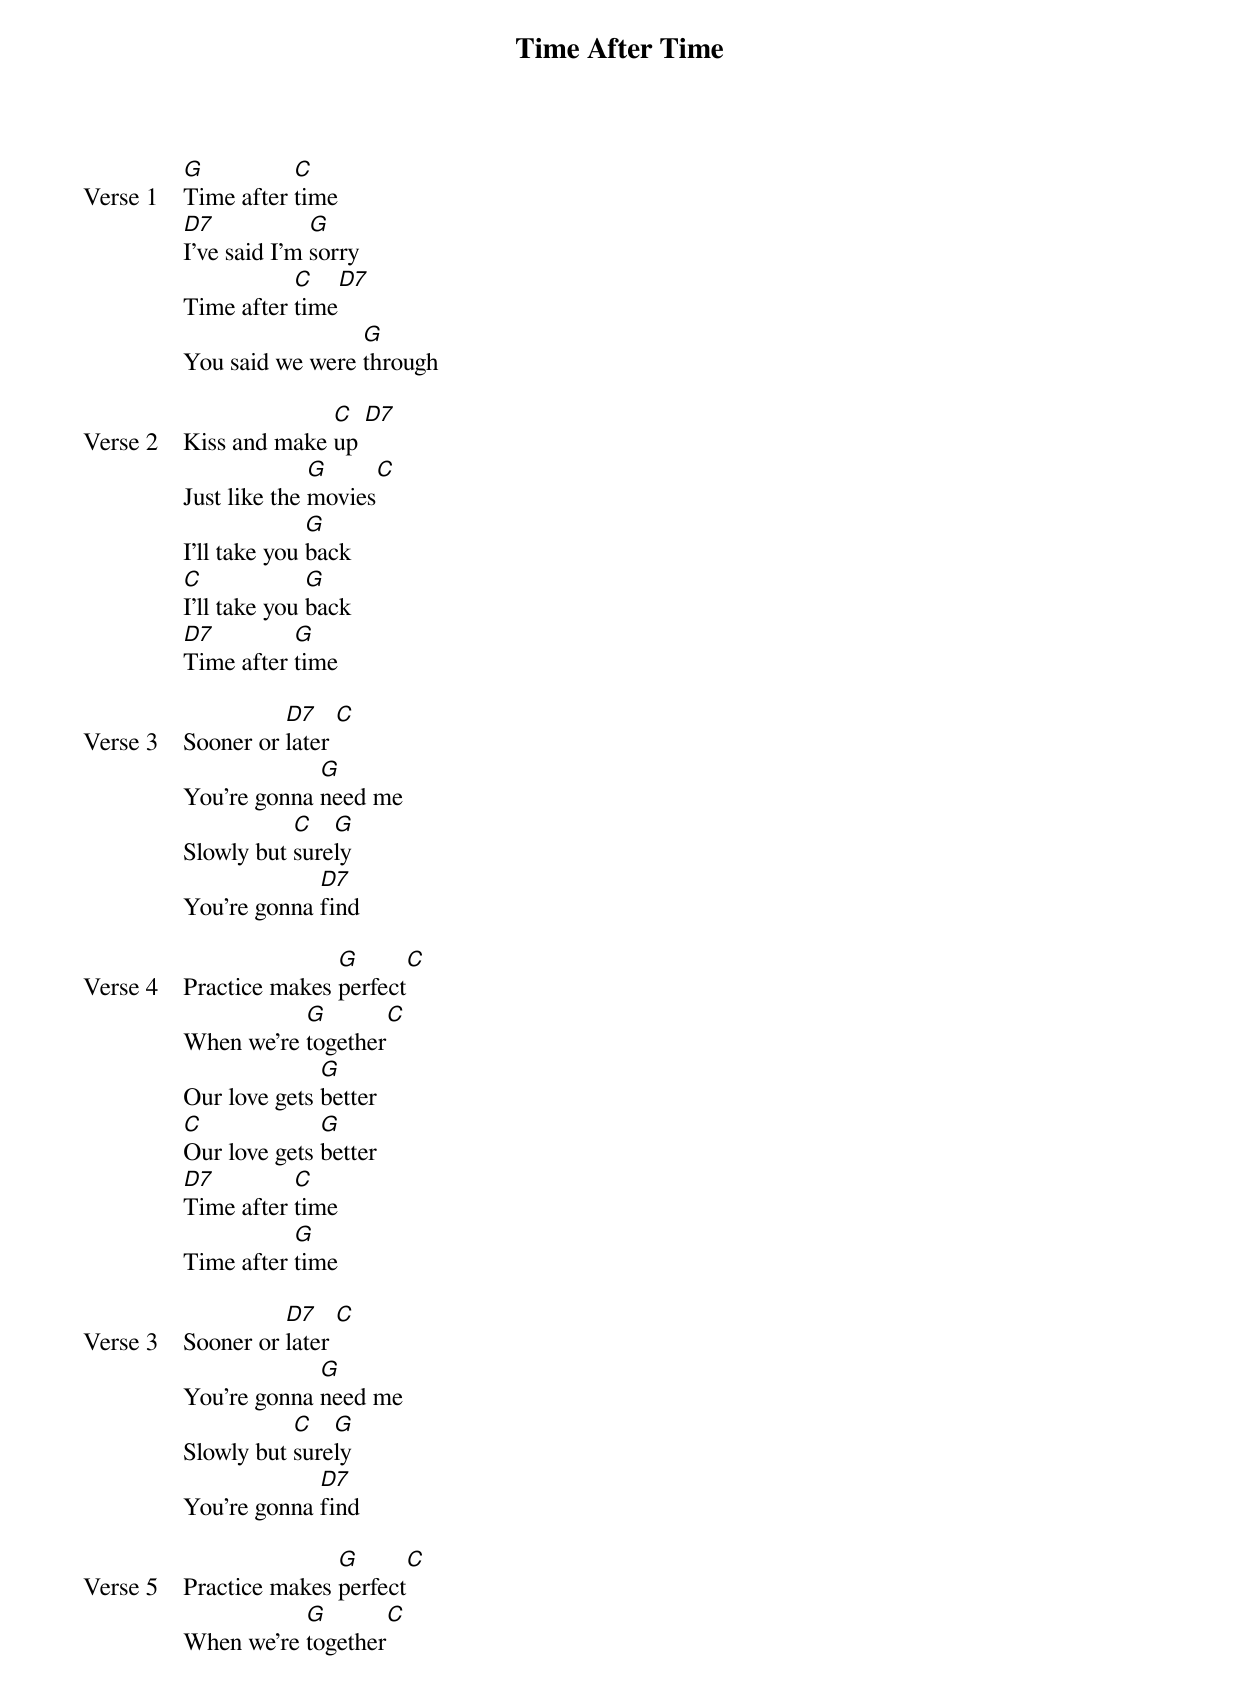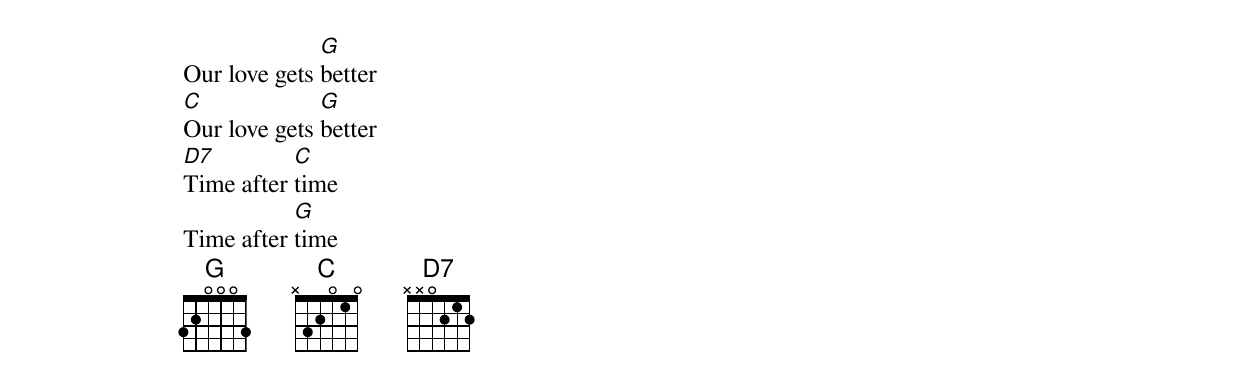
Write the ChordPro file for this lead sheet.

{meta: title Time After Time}
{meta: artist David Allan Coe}

{start_of_verse: Verse 1}
[G]Time after [C]time
[D7]I've said I'm [G]sorry
Time after [C]time[D7]
You said we were [G]through
{end_of_verse}

{start_of_verse: Verse 2}
Kiss and make [C]up [D7]
Just like the [G]movies[C]
I'll take you [G]back
[C]I'll take you [G]back
[D7]Time after [G]time
{end_of_verse}

{start_of_verse: Verse 3}
Sooner or [D7]later [C]
You're gonna [G]need me
Slowly but [C]sure[G]ly
You're gonna [D7]find
{end_of_verse}

{start_of_verse: Verse 4}
Practice makes [G]perfect[C]
When we're [G]together[C]
Our love gets [G]better
[C]Our love gets [G]better
[D7]Time after [C]time
Time after [G]time
{end_of_verse}

{start_of_verse: Verse 3}
Sooner or [D7]later [C]
You're gonna [G]need me
Slowly but [C]sure[G]ly
You're gonna [D7]find
{end_of_verse}

{start_of_verse: Verse 5}
Practice makes [G]perfect[C]
When we're [G]together[C]
Our love gets [G]better
[C]Our love gets [G]better
[D7]Time after [C]time
Time after [G]time
{end_of_verse}
